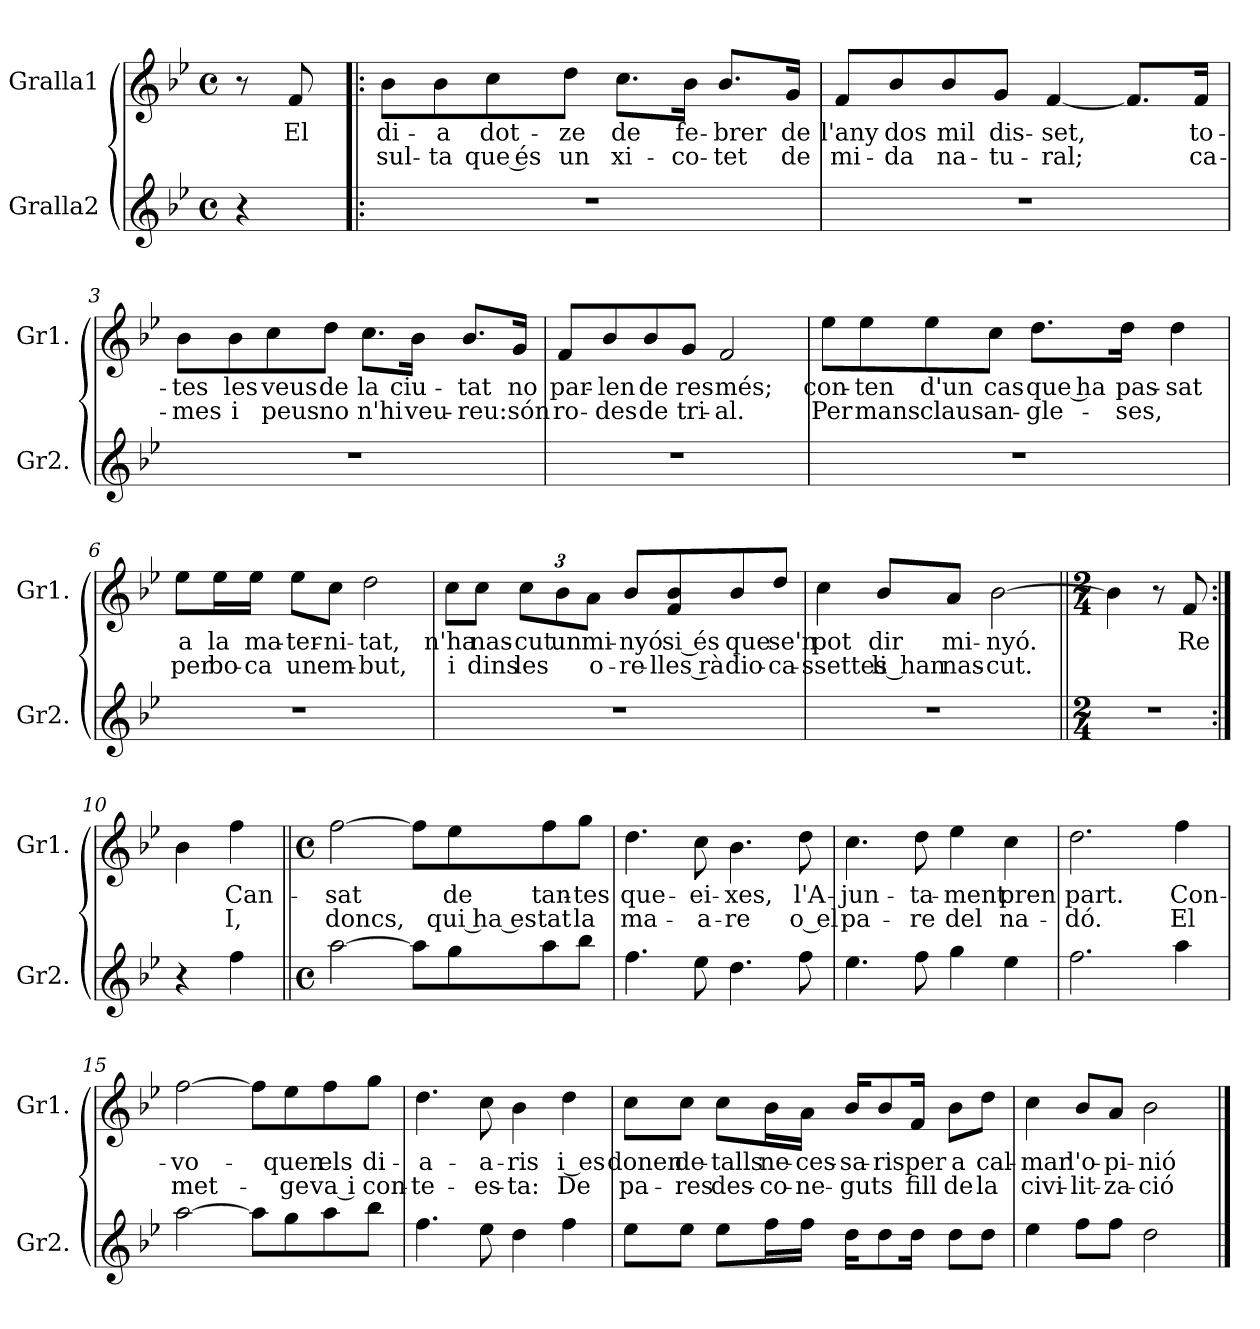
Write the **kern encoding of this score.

**kern	**kern	**text	**text
*part2	*part1	*part1	*part1
*staff2	*staff1	*staff1	*staff1
*I"Gralla2	*I"Gralla1	*	*
*I'Gr2.	*I'Gr1.	*	*
*clefG2	*clefG2	*	*
*k[b-e-]	*k[b-e-]	*	*
*M4/4	*M4/4	*	*
*met(c)	*met(c)	*	*
=	=	=	=
4r	8r	.	.
!	!	!LO:LY:b	!
.	8f/	El	.
=1!|:	=1!|:	=1!|:	=1!|:
!	!	!LO:LY:b	!LO:LY:b
1r	8b-\L	di-	sul-
!	!	!LO:LY:b	!LO:LY:b
.	8b-\	-a	-ta
!	!	!LO:LY:b	!LO:LY:b
.	8cc\	dot-	que és
!	!	!LO:LY:b	!LO:LY:b
.	8dd\J	-ze	un
!	!	!LO:LY:b	!LO:LY:b
.	8.cc\L	de	xi-
!	!	!LO:LY:b	!LO:LY:b
.	16b-\Jk	fe-	-co-
!	!	!LO:LY:b	!LO:LY:b
.	8.b-/L	-brer	-tet
!	!	!LO:LY:b	!LO:LY:b
.	16g/Jk	de	de
=2	=2	=2	=2
!	!	!LO:LY:b	!LO:LY:b
1r	8f/L	l'any	mi-
!	!	!LO:LY:b	!LO:LY:b
.	8b-/	dos	-da
!	!	!LO:LY:b	!LO:LY:b
.	8b-/	mil	na-
!	!	!LO:LY:b	!LO:LY:b
.	8g/J	dis-	-tu-
!	!	!LO:LY:b	!LO:LY:b
.	[4f/	-set,	-ral;
.	8.f/L]	.	.
!	!	!LO:LY:b	!LO:LY:b
.	16f/Jk	to-	ca-
=3	=3	=3	=3
!	!	!LO:LY:b	!LO:LY:b
1r	8b-\L	-tes	-mes
!	!	!LO:LY:b	!LO:LY:b
.	8b-\	les	i
!	!	!LO:LY:b	!LO:LY:b
.	8cc\	veus	peus
!	!	!LO:LY:b	!LO:LY:b
.	8dd\J	de	no
!	!	!LO:LY:b	!LO:LY:b
.	8.cc\L	la	n'hi
!	!	!LO:LY:b	!LO:LY:b
.	16b-\Jk	ciu-	veu-
!	!	!LO:LY:b	!LO:LY:b
.	8.b-/L	-tat	-reu:
!	!	!LO:LY:b	!LO:LY:b
.	16g/Jk	no	són
!!LO:LB:g=z
=4	=4	=4	=4
!	!	!LO:LY:b	!LO:LY:b
1r	8f/L	par-	ro-
!	!	!LO:LY:b	!LO:LY:b
.	8b-/	-len	-des
!	!	!LO:LY:b	!LO:LY:b
.	8b-/	de	de
!	!	!LO:LY:b	!LO:LY:b
.	8g/J	res	tri-
!	!	!LO:LY:b	!LO:LY:b
.	2f/	més;	-al.
=5	=5	=5	=5
!	!	!LO:LY:b	!LO:LY:b
1r	8ee-\L	con-	Per
!	!	!LO:LY:b	!LO:LY:b
.	8ee-\	-ten	mans
!	!	!LO:LY:b	!LO:LY:b
.	8ee-\	d'un	claus
!	!	!LO:LY:b	!LO:LY:b
.	8cc\J	cas	an-
!	!	!LO:LY:b	!LO:LY:b
.	8.dd\L	que ha	-gle-
!	!	!LO:LY:b	!LO:LY:b
.	16dd\Jk	pas-	-ses,
!	!	!LO:LY:b	!
.	4dd\	-sat	.
=6	=6	=6	=6
!	!	!LO:LY:b	!LO:LY:b
1r	8ee-\L	a	per
!	!	!LO:LY:b	!LO:LY:b
.	16ee-\L	la	bo-
!	!	!LO:LY:b	!LO:LY:b
.	16ee-\JJ	ma-	-ca
!	!	!LO:LY:b	!LO:LY:b
.	8ee-\L	-ter-	un
!	!	!LO:LY:b	!LO:LY:b
.	8cc\J	-ni-	em-
!	!	!LO:LY:b	!LO:LY:b
.	2dd\	-tat,	-but,
!!LO:LB:g=z
=7	=7	=7	=7
!	!	!LO:LY:b	!LO:LY:b
1r	8cc\L	n'ha	i
!	!	!LO:LY:b	!LO:LY:b
.	8cc\J	nas-	dins
*	*Xbrackettup	*	*
!	!	!LO:LY:b	!LO:LY:b
.	12cc\L	-cut	les
!	!	!LO:LY:b	!
.	12b-\	un	.
!	!	!LO:LY:b	!LO:LY:b
.	12a\J	mi-	o-
!	!	!LO:LY:b	!LO:LY:b
.	8b-/L	-nyó	-re-
!	!	!LO:LY:b	!LO:LY:b
.	8f/ 8b-/	si és	lles rà
!	!	!LO:LY:b	!LO:LY:b
.	8b-/	que	-dio-
!	!	!LO:LY:b	!LO:LY:b
.	8dd/J	se'n	-ca-
=8	=8	=8	=8
!	!	!LO:LY:b	!LO:LY:b
1r	4cc\	pot	-ssettes
!	!	!LO:LY:b	!LO:LY:b
.	8b-/L	dir	li han
!	!	!LO:LY:b	!LO:LY:b
.	8a/J	mi-	nas-
!	!	!LO:LY:b	!LO:LY:b
.	[2b-\	-nyó.	-cut.
=9||	=9||	=9||	=9||
*M2/4	*M2/4	*	*
2r	4b-\]	.	.
.	8r	.	.
!	!	!LO:LY:b	!
.	8f/	Re	.
=10:|!	=10:|!	=10:|!	=10:|!
4r	4b-\	.	.
!	!	!LO:LY:b	!LO:LY:b
4ff\	4ff\	Can-	I,
!!LO:LB:g=z
=11||	=11||	=11||	=11||
*M4/4	*M4/4	*	*
*met(c)	*met(c)	*	*
!	!	!LO:LY:b	!LO:LY:b
[2aa\	[2ff\	-sat	doncs,
8aa\L]	8ff\L]	.	.
!	!	!LO:LY:b	!LO:LY:b
8gg\	8ee-\	de	qui ha es
!	!	!LO:LY:b	!LO:LY:b
8aa\	8ff\	tan-	-tat
!	!	!LO:LY:b	!LO:LY:b
8bb-\J	8gg\J	-tes	la
=12	=12	=12	=12
!	!	!LO:LY:b	!LO:LY:b
4.ff\	4.dd\	que-	ma-
!	!	!LO:LY:b	!LO:LY:b
8ee-\	8cc\	-ei-	-a-
!	!	!LO:LY:b	!LO:LY:b
4.dd\	4.b-\	-xes,	-re
!	!	!LO:LY:b	!LO:LY:b
8ff\	8dd\	l'A-	o el
=13	=13	=13	=13
!	!	!LO:LY:b	!LO:LY:b
4.ee-\	4.cc\	-jun-	pa-
!	!	!LO:LY:b	!LO:LY:b
8ff\	8dd\	-ta-	-re
!	!	!LO:LY:b	!LO:LY:b
4gg\	4ee-\	-ment	del
!	!	!LO:LY:b	!LO:LY:b
4ee-\	4cc\	pren	na-
=14	=14	=14	=14
!	!	!LO:LY:b	!LO:LY:b
2.ff\	2.dd\	part.	-dó.
!	!	!LO:LY:b	!LO:LY:b
4aa\	4ff\	Con-	El
=15	=15	=15	=15
!	!	!LO:LY:b	!LO:LY:b
[2aa\	[2ff\	-vo-	met-
8aa\L]	8ff\L]	.	.
!	!	!LO:LY:b	!LO:LY:b
8gg\	8ee-\	-quen	-ge
!	!	!LO:LY:b	!LO:LY:b
8aa\	8ff\	els	va i
!	!	!LO:LY:b	!LO:LY:b
8bb-\J	8gg\J	di-	con-
!!LO:LB:g=z
=16	=16	=16	=16
!	!	!LO:LY:b	!LO:LY:b
4.ff\	4.dd\	-a-	-te-
!	!	!LO:LY:b	!LO:LY:b
8ee-\	8cc\	-a-	-es-
!	!	!LO:LY:b	!LO:LY:b
4dd\	4b-\	-ris	-ta:
!	!	!LO:LY:b	!LO:LY:b
4ff\	4dd\	i es	De
=17	=17	=17	=17
!	!	!LO:LY:b	!LO:LY:b
8ee-\L	8cc\L	donen	pa-
!	!	!LO:LY:b	!LO:LY:b
8ee-\J	8cc\J	de-	-res
!	!	!LO:LY:b	!LO:LY:b
8ee-\L	8cc\L	-talls	des-
!	!	!LO:LY:b	!LO:LY:b
16ff\L	16b-\L	ne-	-co-
!	!	!LO:LY:b	!LO:LY:b
16ff\JJ	16a\JJ	-ces-	-ne-
!	!	!LO:LY:b	!LO:LY:b
16dd\KL	16b-/KL	-sa-	-guts
!	!	!LO:LY:b	!
8dd\	8b-/	-ris	.
!	!	!LO:LY:b	!LO:LY:b
16dd\Jk	16f/Jk	per	fill
!	!	!LO:LY:b	!LO:LY:b
8dd\L	8b-\L	a	de
!	!	!LO:LY:b	!LO:LY:b
8dd\J	8dd\J	cal-	la
=18	=18	=18	=18
!	!	!LO:LY:b	!LO:LY:b
4ee-\	4cc\	-mar	civi-
!	!	!LO:LY:b	!LO:LY:b
8ff\L	8b-/L	l'o-	-lit-
!	!	!LO:LY:b	!LO:LY:b
8ff\J	8a/J	-pi-	-za-
!	!	!LO:LY:b	!LO:LY:b
2dd\	2b-\	-nió	-ció
==	==	==	==
*-	*-	*-	*-
